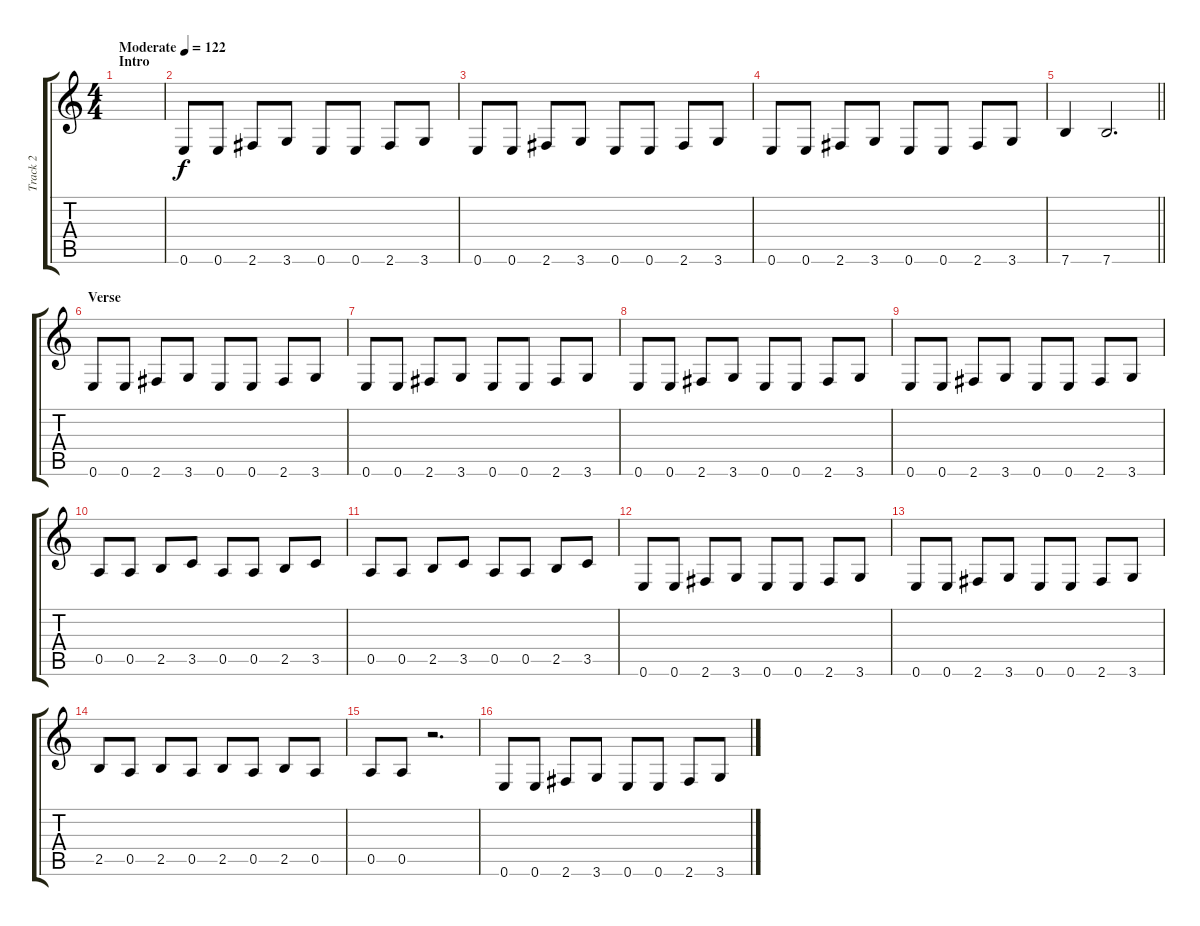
\track ("Track 2" "Track 2") {instrument electricbasspick}
\staff {score tabs}
\tuning (E4 B3 G3 D3 A2 E2) {hide}
\ts (4 4)
\section ("" "Intro")
\tempo (122 "Moderate")
\clef g2
\ks c
|
0.6.8 0.6.8 2.6.8 3.6.8 0.6.8 0.6.8 2.6.8 3.6.8 |
0.6.8 0.6.8 2.6.8 3.6.8 0.6.8 0.6.8 2.6.8 3.6.8 |
0.6.8 0.6.8 2.6.8 3.6.8 0.6.8 0.6.8 2.6.8 3.6.8 |
\barLineRight lightlight
7.6.4 7.6.2{d} |
\section ("" "Verse")
0.6.8 0.6.8 2.6.8 3.6.8 0.6.8 0.6.8 2.6.8 3.6.8 |
0.6.8 0.6.8 2.6.8 3.6.8 0.6.8 0.6.8 2.6.8 3.6.8 |
0.6.8 0.6.8 2.6.8 3.6.8 0.6.8 0.6.8 2.6.8 3.6.8 |
0.6.8 0.6.8 2.6.8 3.6.8 0.6.8 0.6.8 2.6.8 3.6.8 |
0.5.8 0.5.8 2.5.8 3.5.8 0.5.8 0.5.8 2.5.8 3.5.8 |
0.5.8 0.5.8 2.5.8 3.5.8 0.5.8 0.5.8 2.5.8 3.5.8 |
0.6.8 0.6.8 2.6.8 3.6.8 0.6.8 0.6.8 2.6.8 3.6.8 |
0.6.8 0.6.8 2.6.8 3.6.8 0.6.8 0.6.8 2.6.8 3.6.8 |
2.5.8 0.5.8 2.5.8 0.5.8 2.5.8 0.5.8 2.5.8 0.5.8 |
0.5.8 0.5.8 r.2{d} |
0.6.8 0.6.8 2.6.8 3.6.8 0.6.8 0.6.8 2.6.8 3.6.8
